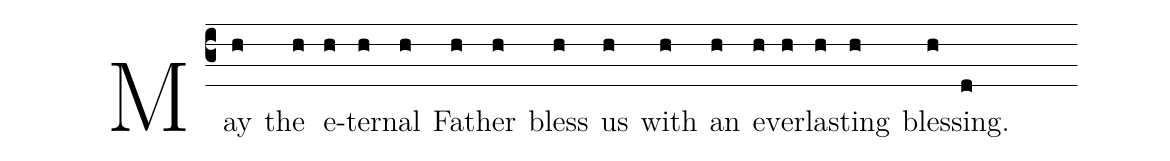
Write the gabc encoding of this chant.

%%
(c3) May(h) the(h) e(h)ter(h)nal(h) Fa(h)ther(h) bless(h) us(h) with(h) an(h) ev(h)er(h)last(h)ing(h) bles(h)sing.(d)
